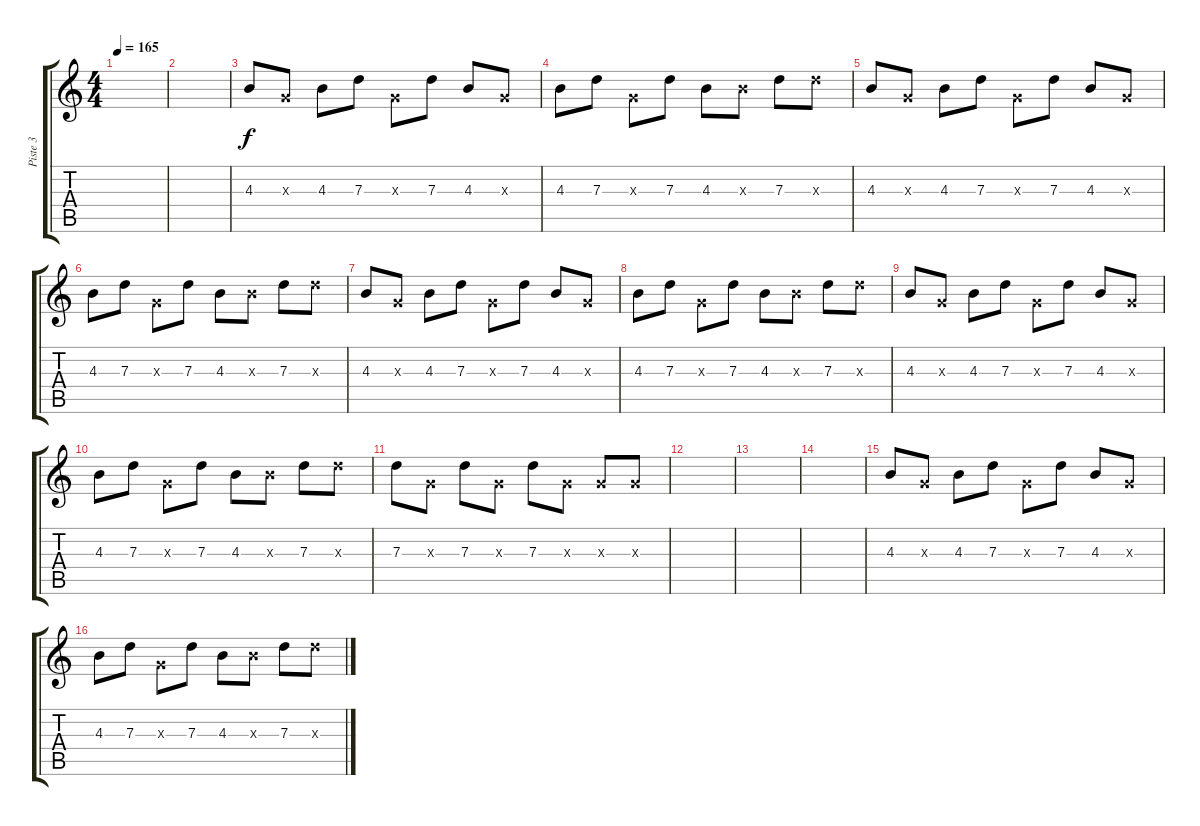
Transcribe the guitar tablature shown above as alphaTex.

\track ("Piste 3" "Piste 3") {instrument distortionguitar}
\staff {score tabs}
\tuning (E4 B3 G3 D3 A2 E2) {hide}
\ts (4 4)
\tempo 165
\clef g2
\ks c
|
|
4.3.8 0.3{x}.8 4.3.8 7.3.8 0.3{x}.8 7.3.8 4.3.8 0.3{x}.8 |
4.3.8 7.3.8 0.3{x}.8 7.3.8 4.3.8 4.3{x}.8 7.3.8 7.3{x}.8 |
4.3.8 0.3{x}.8 4.3.8 7.3.8 0.3{x}.8 7.3.8 4.3.8 0.3{x}.8 |
4.3.8 7.3.8 0.3{x}.8 7.3.8 4.3.8 4.3{x}.8 7.3.8 7.3{x}.8 |
4.3.8 0.3{x}.8 4.3.8 7.3.8 0.3{x}.8 7.3.8 4.3.8 0.3{x}.8 |
4.3.8 7.3.8 0.3{x}.8 7.3.8 4.3.8 4.3{x}.8 7.3.8 7.3{x}.8 |
4.3.8 0.3{x}.8 4.3.8 7.3.8 0.3{x}.8 7.3.8 4.3.8 0.3{x}.8 |
4.3.8 7.3.8 0.3{x}.8 7.3.8 4.3.8 4.3{x}.8 7.3.8 7.3{x}.8 |
7.3.8 0.3{x}.8 7.3.8 0.3{x}.8 7.3.8 0.3{x}.8 0.3{x}.8 0.3{x}.8 |
|
|
|
4.3.8 0.3{x}.8 4.3.8 7.3.8 0.3{x}.8 7.3.8 4.3.8 0.3{x}.8 |
4.3.8 7.3.8 0.3{x}.8 7.3.8 4.3.8 4.3{x}.8 7.3.8 7.3{x}.8
